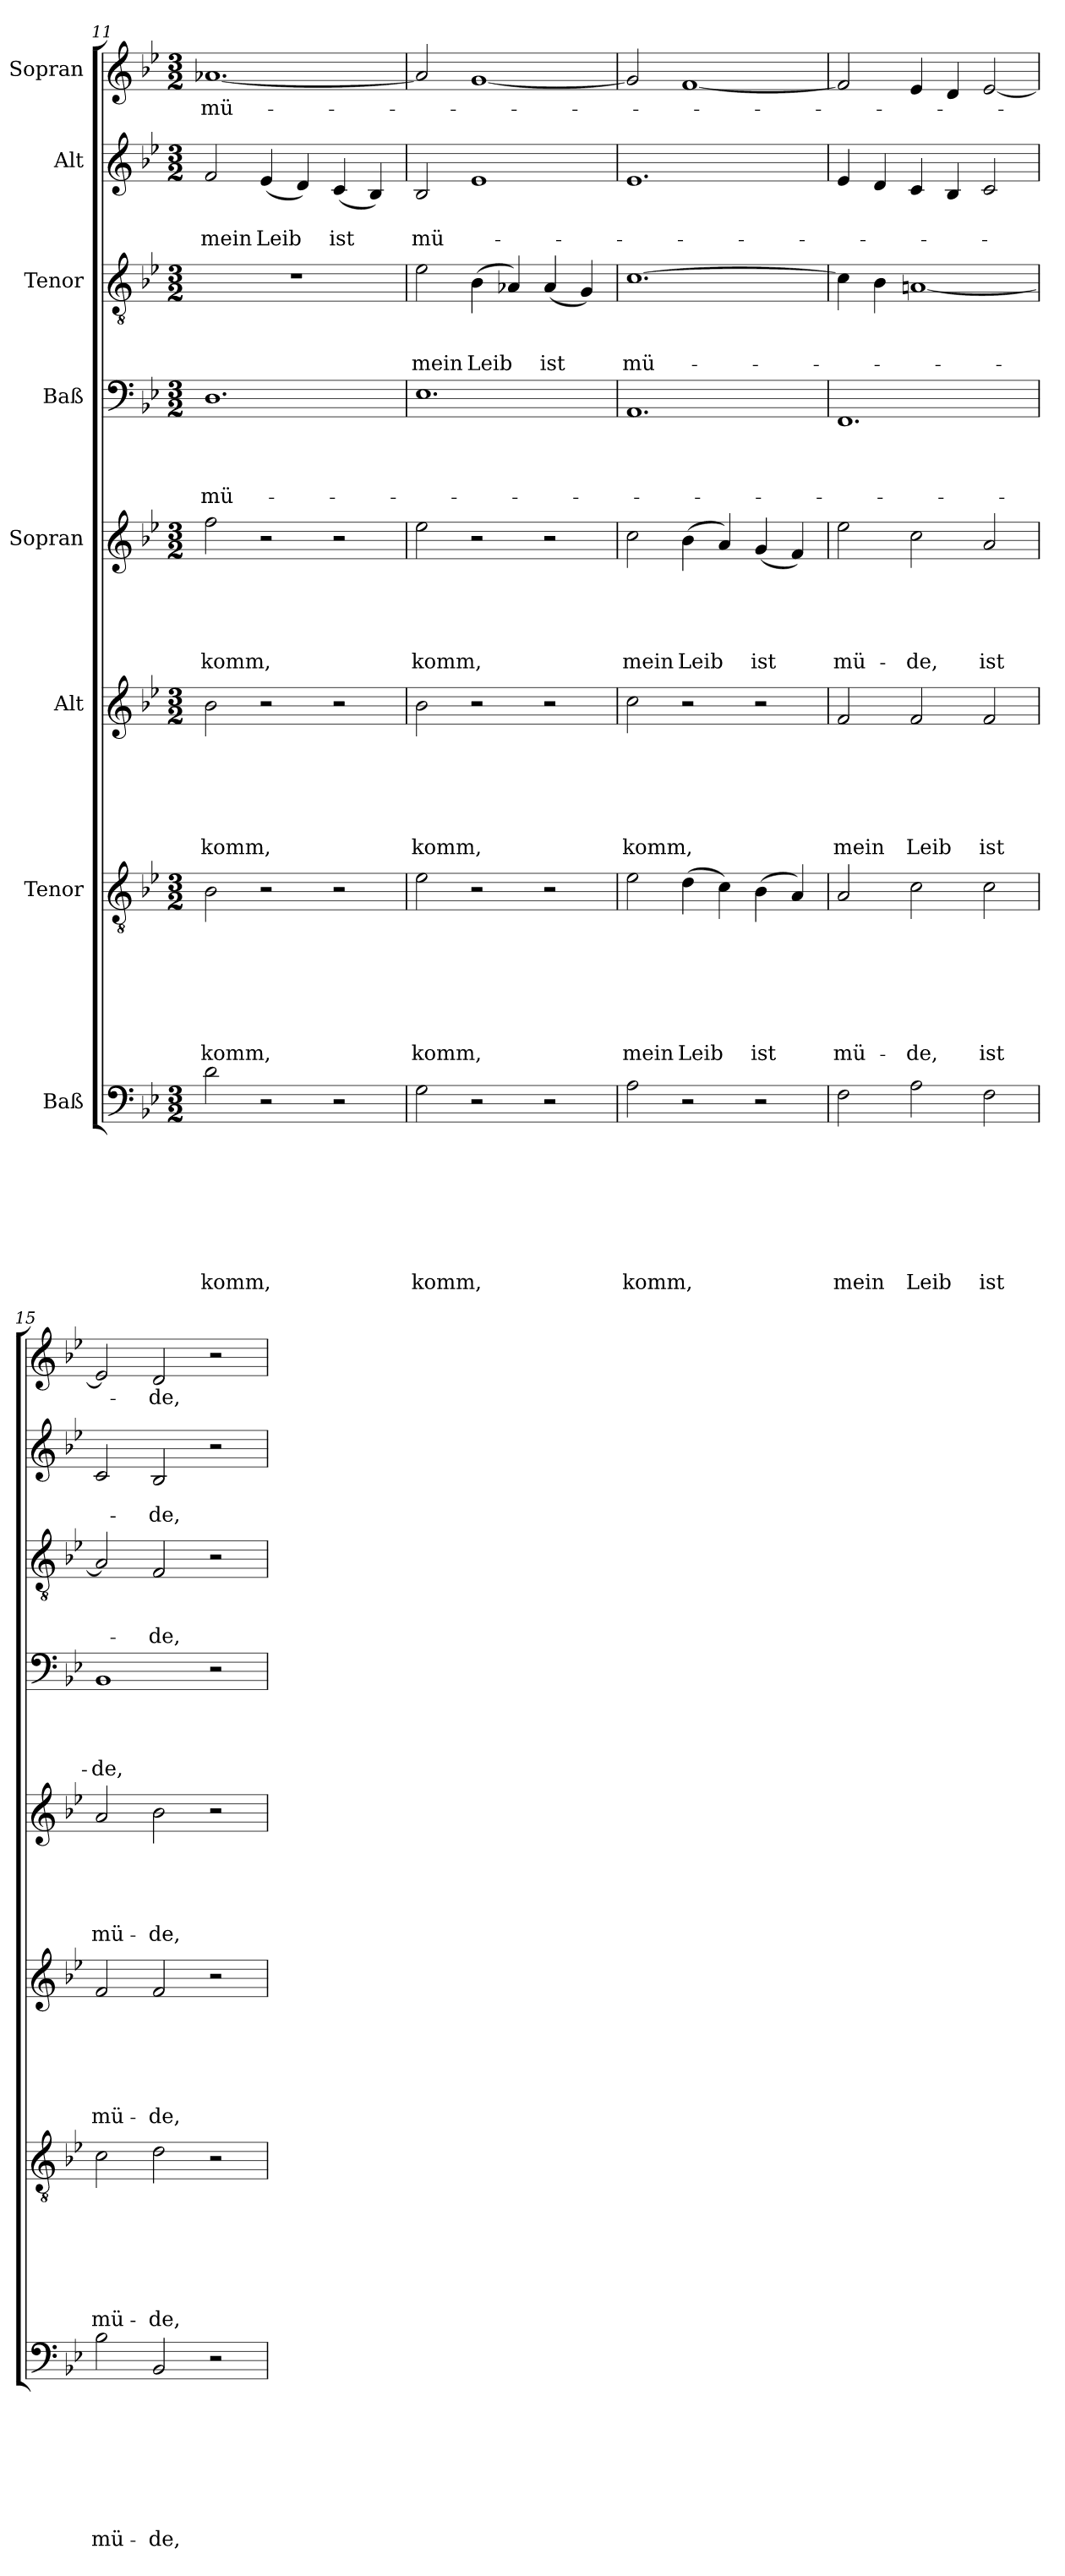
**kern	**text	**text	**text	**text	**text	**text	**text	**text	**kern	**text	**text	**text	**text	**text	**text	**text	**kern	**text	**text	**text	**text	**text	**text	**kern	**text	**text	**text	**text	**text	**kern	**text	**text	**text	**text	**kern	**text	**text	**text	**kern	**text	**text	**kern	**text
*part8	*part8	*part8	*part8	*part8	*part8	*part8	*part8	*part8	*part7	*part7	*part7	*part7	*part7	*part7	*part7	*part7	*part6	*part6	*part6	*part6	*part6	*part6	*part6	*part5	*part5	*part5	*part5	*part5	*part5	*part4	*part4	*part4	*part4	*part4	*part3	*part3	*part3	*part3	*part2	*part2	*part2	*part1	*part1
*staff8	*staff8	*staff8	*staff8	*staff8	*staff8	*staff8	*staff8	*staff8	*staff7	*staff7	*staff7	*staff7	*staff7	*staff7	*staff7	*staff7	*staff6	*staff6	*staff6	*staff6	*staff6	*staff6	*staff6	*staff5	*staff5	*staff5	*staff5	*staff5	*staff5	*staff4	*staff4	*staff4	*staff4	*staff4	*staff3	*staff3	*staff3	*staff3	*staff2	*staff2	*staff2	*staff1	*staff1
*I"Baß	*	*	*	*	*	*	*	*	*I"Tenor	*	*	*	*	*	*	*	*I"Alt	*	*	*	*	*	*	*I"Sopran	*	*	*	*	*	*I"Baß	*	*	*	*	*I"Tenor	*	*	*	*I"Alt	*	*	*I"Sopran	*
*clefF4	*	*	*	*	*	*	*	*	*clefGv2	*	*	*	*	*	*	*	*clefG2	*	*	*	*	*	*	*clefG2	*	*	*	*	*	*clefF4	*	*	*	*	*clefGv2	*	*	*	*clefG2	*	*	*clefG2	*
*k[b-e-]	*	*	*	*	*	*	*	*	*k[b-e-]	*	*	*	*	*	*	*	*k[b-e-]	*	*	*	*	*	*	*k[b-e-]	*	*	*	*	*	*k[b-e-]	*	*	*	*	*k[b-e-]	*	*	*	*k[b-e-]	*	*	*k[b-e-]	*
*g:	*	*	*	*	*	*	*	*	*g:	*	*	*	*	*	*	*	*g:	*	*	*	*	*	*	*g:	*	*	*	*	*	*g:	*	*	*	*	*g:	*	*	*	*g:	*	*	*g:	*
*M3/2	*	*	*	*	*	*	*	*	*M3/2	*	*	*	*	*	*	*	*M3/2	*	*	*	*	*	*	*M3/2	*	*	*	*	*	*M3/2	*	*	*	*	*M3/2	*	*	*	*M3/2	*	*	*M3/2	*
=11	=11	=11	=11	=11	=11	=11	=11	=11	=11	=11	=11	=11	=11	=11	=11	=11	=11	=11	=11	=11	=11	=11	=11	=11	=11	=11	=11	=11	=11	=11	=11	=11	=11	=11	=11	=11	=11	=11	=11	=11	=11	=11	=11
!	!	!	!	!	!	!	!	!LO:LY:b	!	!	!	!	!	!	!	!LO:LY:b	!	!	!	!	!	!	!LO:LY:b	!	!	!	!	!	!LO:LY:b	!	!	!	!	!LO:LY:b	!LO:N:vis=1	!	!	!	!	!	!LO:LY:b	!	!LO:LY:b
2d\	.	.	.	.	.	.	.	komm,	2B-\	.	.	.	.	.	.	komm,	2b-\	.	.	.	.	.	komm,	2ff\	.	.	.	.	komm,	1.D	.	.	.	mü-	1.r	.	.	.	2f/	.	mein	[1.a-X	mü-
!	!	!	!	!	!	!	!	!	!	!	!	!	!	!	!	!	!	!	!	!	!	!	!	!	!	!	!	!	!	!	!	!	!	!	!	!	!	!	!	!	!LO:LY:b	!	!
2r	.	.	.	.	.	.	.	.	2r	.	.	.	.	.	.	.	2r	.	.	.	.	.	.	2r	.	.	.	.	.	.	.	.	.	.	.	.	.	.	(<4e-/	.	Leib	.	.
.	.	.	.	.	.	.	.	.	.	.	.	.	.	.	.	.	.	.	.	.	.	.	.	.	.	.	.	.	.	.	.	.	.	.	.	.	.	.	4d/)	.	.	.	.
!	!	!	!	!	!	!	!	!	!	!	!	!	!	!	!	!	!	!	!	!	!	!	!	!	!	!	!	!	!	!	!	!	!	!	!	!	!	!	!	!	!LO:LY:b	!	!
2r	.	.	.	.	.	.	.	.	2r	.	.	.	.	.	.	.	2r	.	.	.	.	.	.	2r	.	.	.	.	.	.	.	.	.	.	.	.	.	.	(<4c/	.	ist	.	.
.	.	.	.	.	.	.	.	.	.	.	.	.	.	.	.	.	.	.	.	.	.	.	.	.	.	.	.	.	.	.	.	.	.	.	.	.	.	.	4B-/)	.	.	.	.
=12	=12	=12	=12	=12	=12	=12	=12	=12	=12	=12	=12	=12	=12	=12	=12	=12	=12	=12	=12	=12	=12	=12	=12	=12	=12	=12	=12	=12	=12	=12	=12	=12	=12	=12	=12	=12	=12	=12	=12	=12	=12	=12	=12
!	!	!	!	!	!	!	!	!LO:LY:b	!	!	!	!	!	!	!	!LO:LY:b	!	!	!	!	!	!	!LO:LY:b	!	!	!	!	!	!LO:LY:b	!	!	!	!	!	!	!	!	!LO:LY:b	!	!	!LO:LY:b	!	!
2G\	.	.	.	.	.	.	.	komm,	2e-\	.	.	.	.	.	.	komm,	2b-\	.	.	.	.	.	komm,	2ee-\	.	.	.	.	komm,	1.E-	.	.	.	.	2e-\	.	.	mein	2B-/	.	mü-	2a-/]	.
!	!	!	!	!	!	!	!	!	!	!	!	!	!	!	!	!	!	!	!	!	!	!	!	!	!	!	!	!	!	!	!	!	!	!	!	!	!	!LO:LY:b	!	!	!	!	!
2r	.	.	.	.	.	.	.	.	2r	.	.	.	.	.	.	.	2r	.	.	.	.	.	.	2r	.	.	.	.	.	.	.	.	.	.	(>4B-\	.	.	Leib	1e-	.	.	[1g	.
.	.	.	.	.	.	.	.	.	.	.	.	.	.	.	.	.	.	.	.	.	.	.	.	.	.	.	.	.	.	.	.	.	.	.	4A-X/)	.	.	.	.	.	.	.	.
!	!	!	!	!	!	!	!	!	!	!	!	!	!	!	!	!	!	!	!	!	!	!	!	!	!	!	!	!	!	!	!	!	!	!	!	!	!	!LO:LY:b	!	!	!	!	!
2r	.	.	.	.	.	.	.	.	2r	.	.	.	.	.	.	.	2r	.	.	.	.	.	.	2r	.	.	.	.	.	.	.	.	.	.	(<4A-/	.	.	ist	.	.	.	.	.
.	.	.	.	.	.	.	.	.	.	.	.	.	.	.	.	.	.	.	.	.	.	.	.	.	.	.	.	.	.	.	.	.	.	.	4G/)	.	.	.	.	.	.	.	.
!!LO:PB:g=z
=13	=13	=13	=13	=13	=13	=13	=13	=13	=13	=13	=13	=13	=13	=13	=13	=13	=13	=13	=13	=13	=13	=13	=13	=13	=13	=13	=13	=13	=13	=13	=13	=13	=13	=13	=13	=13	=13	=13	=13	=13	=13	=13	=13
!	!	!	!	!	!	!	!	!LO:LY:b	!	!	!	!	!	!	!	!LO:LY:b	!	!	!	!	!	!	!LO:LY:b	!	!	!	!	!	!LO:LY:b	!	!	!	!	!	!	!	!	!LO:LY:b	!	!	!	!	!
2A\	.	.	.	.	.	.	.	komm,	2e-\	.	.	.	.	.	.	mein	2cc\	.	.	.	.	.	komm,	2cc\	.	.	.	.	mein	1.AA	.	.	.	.	[1.c	.	.	mü-	1.e-	.	.	2g/]	.
!	!	!	!	!	!	!	!	!	!	!	!	!	!	!	!	!LO:LY:b	!	!	!	!	!	!	!	!	!	!	!	!	!LO:LY:b	!	!	!	!	!	!	!	!	!	!	!	!	!	!
2r	.	.	.	.	.	.	.	.	(>4d\	.	.	.	.	.	.	Leib	2r	.	.	.	.	.	.	(>4b-\	.	.	.	.	Leib	.	.	.	.	.	.	.	.	.	.	.	.	[1f	.
.	.	.	.	.	.	.	.	.	4c\)	.	.	.	.	.	.	.	.	.	.	.	.	.	.	4a/)	.	.	.	.	.	.	.	.	.	.	.	.	.	.	.	.	.	.	.
!	!	!	!	!	!	!	!	!	!	!	!	!	!	!	!	!LO:LY:b	!	!	!	!	!	!	!	!	!	!	!	!	!LO:LY:b	!	!	!	!	!	!	!	!	!	!	!	!	!	!
2r	.	.	.	.	.	.	.	.	(>4B-\	.	.	.	.	.	.	ist	2r	.	.	.	.	.	.	(<4g/	.	.	.	.	ist	.	.	.	.	.	.	.	.	.	.	.	.	.	.
.	.	.	.	.	.	.	.	.	4A/)	.	.	.	.	.	.	.	.	.	.	.	.	.	.	4f/)	.	.	.	.	.	.	.	.	.	.	.	.	.	.	.	.	.	.	.
=14	=14	=14	=14	=14	=14	=14	=14	=14	=14	=14	=14	=14	=14	=14	=14	=14	=14	=14	=14	=14	=14	=14	=14	=14	=14	=14	=14	=14	=14	=14	=14	=14	=14	=14	=14	=14	=14	=14	=14	=14	=14	=14	=14
!	!	!	!	!	!	!	!	!LO:LY:b	!	!	!	!	!	!	!	!LO:LY:b	!	!	!	!	!	!	!LO:LY:b	!	!	!	!	!	!LO:LY:b	!	!	!	!	!	!	!	!	!	!	!	!	!	!
2F\	.	.	.	.	.	.	.	mein	2A/	.	.	.	.	.	.	mü-	2f/	.	.	.	.	.	mein	2ee-\	.	.	.	.	mü-	1.FF	.	.	.	.	4c\]	.	.	.	4e-/	.	.	2f/]	.
.	.	.	.	.	.	.	.	.	.	.	.	.	.	.	.	.	.	.	.	.	.	.	.	.	.	.	.	.	.	.	.	.	.	.	4B-\	.	.	.	4d/	.	.	.	.
!	!	!	!	!	!	!	!	!LO:LY:b	!	!	!	!	!	!	!	!LO:LY:b	!	!	!	!	!	!	!LO:LY:b	!	!	!	!	!	!LO:LY:b	!	!	!	!	!	!	!	!	!	!	!	!	!	!
2A\	.	.	.	.	.	.	.	Leib	2c\	.	.	.	.	.	.	-de,	2f/	.	.	.	.	.	Leib	2cc\	.	.	.	.	-de,	.	.	.	.	.	[1An	.	.	.	4c/	.	.	4e-/	.
.	.	.	.	.	.	.	.	.	.	.	.	.	.	.	.	.	.	.	.	.	.	.	.	.	.	.	.	.	.	.	.	.	.	.	.	.	.	.	4B-/	.	.	4d/	.
!	!	!	!	!	!	!	!	!LO:LY:b	!	!	!	!	!	!	!	!LO:LY:b	!	!	!	!	!	!	!LO:LY:b	!	!	!	!	!	!LO:LY:b	!	!	!	!	!	!	!	!	!	!	!	!	!	!
2F\	.	.	.	.	.	.	.	ist	2c\	.	.	.	.	.	.	ist	2f/	.	.	.	.	.	ist	2a/	.	.	.	.	ist	.	.	.	.	.	.	.	.	.	2c/	.	.	[2e-/	.
=15	=15	=15	=15	=15	=15	=15	=15	=15	=15	=15	=15	=15	=15	=15	=15	=15	=15	=15	=15	=15	=15	=15	=15	=15	=15	=15	=15	=15	=15	=15	=15	=15	=15	=15	=15	=15	=15	=15	=15	=15	=15	=15	=15
!	!	!	!	!	!	!	!	!LO:LY:b	!	!	!	!	!	!	!	!LO:LY:b	!	!	!	!	!	!	!LO:LY:b	!	!	!	!	!	!LO:LY:b	!	!	!	!	!LO:LY:b	!	!	!	!	!	!	!	!	!
2B-\	.	.	.	.	.	.	.	mü-	2c\	.	.	.	.	.	.	mü-	2f/	.	.	.	.	.	mü-	2a/	.	.	.	.	mü-	1BB-	.	.	.	-de,	2A/]	.	.	.	2c/	.	.	2e-/]	.
!	!	!	!	!	!	!	!	!LO:LY:b	!	!	!	!	!	!	!	!LO:LY:b	!	!	!	!	!	!	!LO:LY:b	!	!	!	!	!	!LO:LY:b	!	!	!	!	!	!	!	!	!LO:LY:b	!	!	!LO:LY:b	!	!LO:LY:b
2BB-/	.	.	.	.	.	.	.	-de,	2d\	.	.	.	.	.	.	-de,	2f/	.	.	.	.	.	-de,	2b-\	.	.	.	.	-de,	.	.	.	.	.	2F/	.	.	-de,	2B-/	.	-de,	2d/	-de,
2r	.	.	.	.	.	.	.	.	2r	.	.	.	.	.	.	.	2r	.	.	.	.	.	.	2r	.	.	.	.	.	2r	.	.	.	.	2r	.	.	.	2r	.	.	2r	.
=	=	=	=	=	=	=	=	=	=	=	=	=	=	=	=	=	=	=	=	=	=	=	=	=	=	=	=	=	=	=	=	=	=	=	=	=	=	=	=	=	=	=	=
*-	*-	*-	*-	*-	*-	*-	*-	*-	*-	*-	*-	*-	*-	*-	*-	*-	*-	*-	*-	*-	*-	*-	*-	*-	*-	*-	*-	*-	*-	*-	*-	*-	*-	*-	*-	*-	*-	*-	*-	*-	*-	*-	*-
